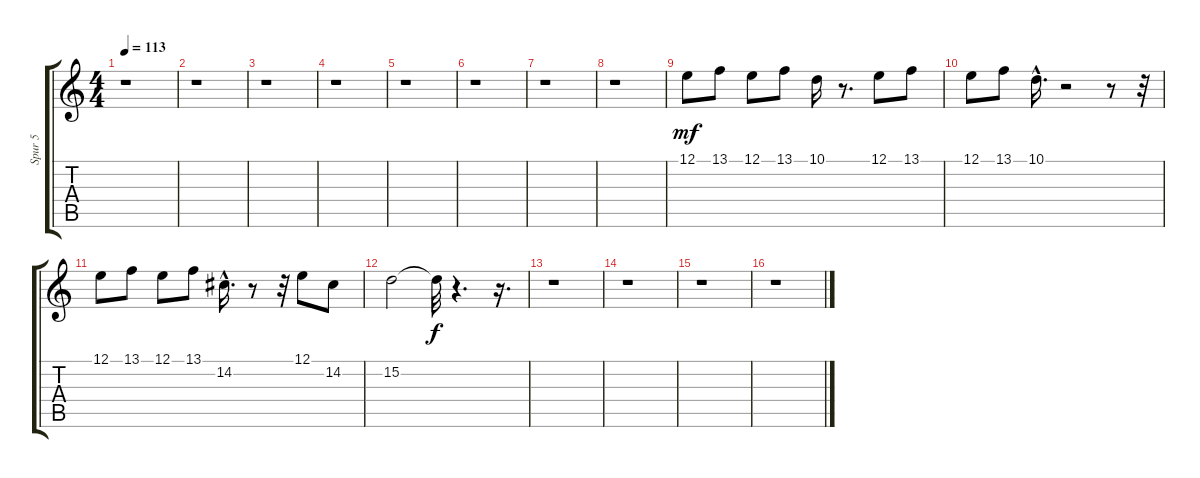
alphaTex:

\track ("Spur 5" "Spur 5") {instrument drawbarorgan}
\staff {score tabs}
\tuning (E4 B3 G3 D3 A2 E2) {hide}
\ts (4 4)
\tempo 113
\clef g2
\ks c
r.1{dy mf} |
r.1 |
r.1 |
r.1 |
r.1 |
r.1 |
r.1 |
r.1 |
12.1.8 13.1.8 12.1.8 13.1.8 10.1.16 r.8{d} 12.1.8 13.1.8 |
12.1.8 13.1.8 10.1{hac}.16{d} r.2 r.8 r.32 |
12.1.8 13.1.8 12.1.8 13.1.8 14.2{hac}.16{d} r.8 r.32 12.1.8 14.2.8 |
15.2.2 15.2{t}.32{dy f} r.4{d} r.16{d} |
r.1 |
r.1 |
r.1 |
r.1
